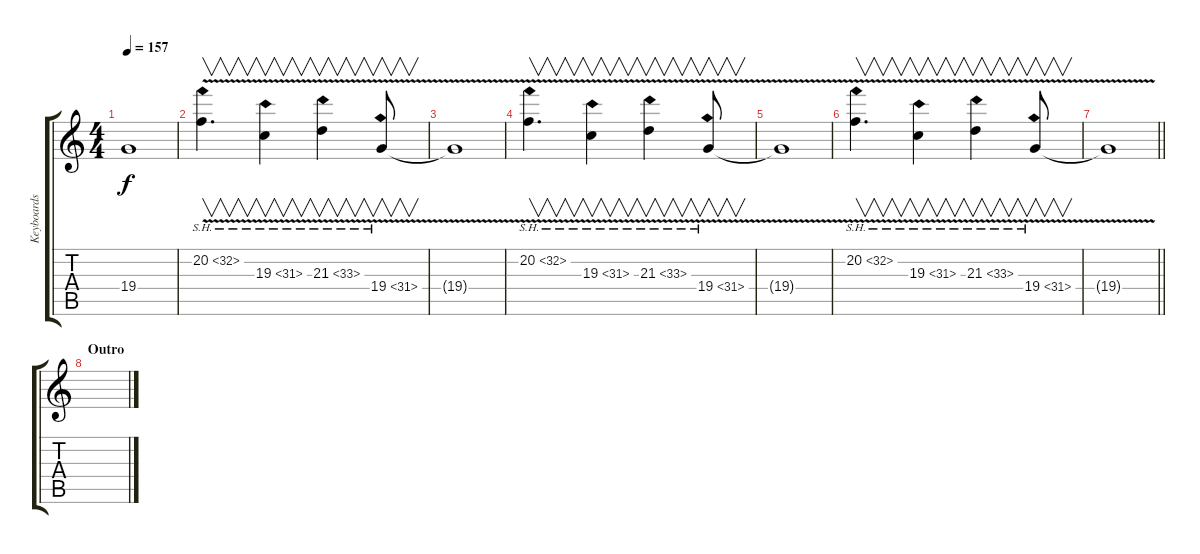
\track ("Keyboards I" "Keyboards ") {instrument pad1newage}
\staff {score tabs}
\tuning (D4 A3 F3 C3 G2 D2) {hide}
\ts (4 4)
\tempo 157
\clef g2
\ks c
19.4{t}.1{dy f} |
20.2{sh 12 v}.4{v d} 19.3{sh 12 v}.4{v} 21.3{sh 12 v}.4{v} 19.4{sh 12 v}.8{v} |
19.4{t}.1 |
20.2{sh 12 v}.4{v d} 19.3{sh 12 v}.4{v} 21.3{sh 12 v}.4{v} 19.4{sh 12 v}.8{v} |
19.4{t}.1 |
20.2{sh 12 v}.4{v d} 19.3{sh 12 v}.4{v} 21.3{sh 12 v}.4{v} 19.4{sh 12 v}.8{v} |
\barLineRight lightlight
19.4{t}.1 |
\section ("" "Outro")
